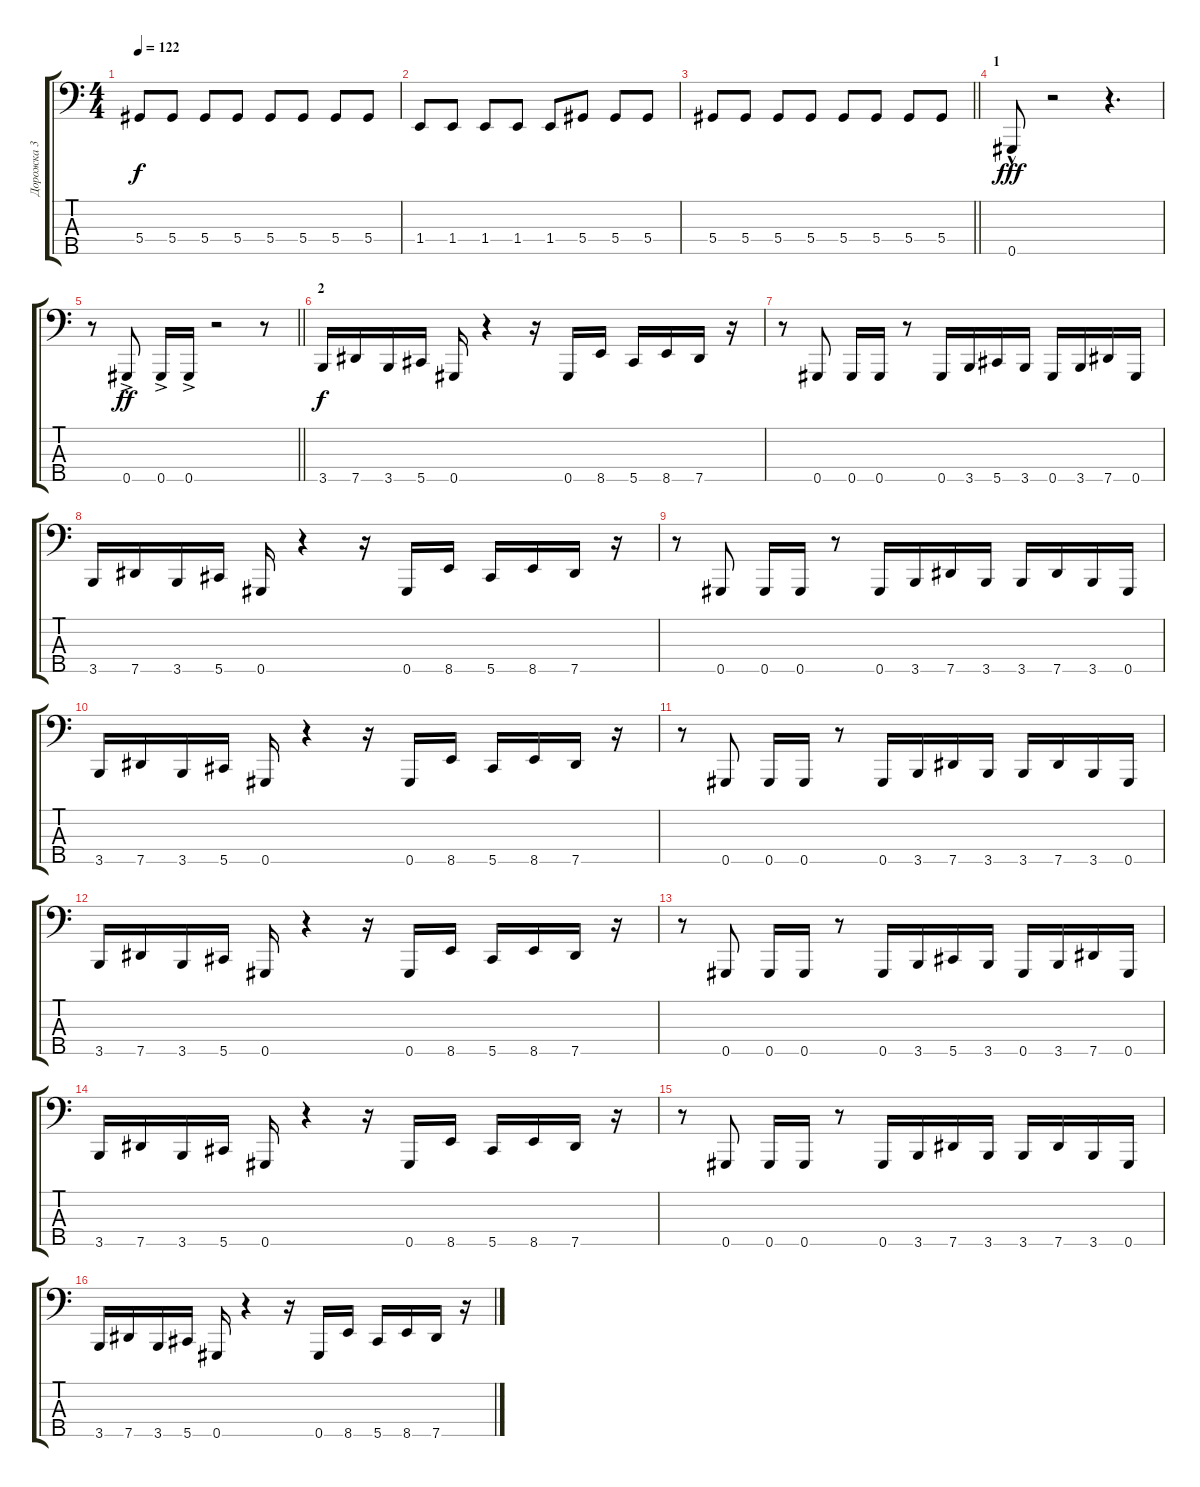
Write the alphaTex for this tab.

\track ("Дорожка 3" "Дорожка 3") {instrument electricbasspick}
\staff {score tabs}
\tuning (Gb2 Db2 Ab1 Eb1 Ab0) {hide}
\ts (4 4)
\tempo 122
\clef f4
\ks c
5.4.8{dy f} 5.4.8 5.4.8 5.4.8 5.4.8 5.4.8 5.4.8 5.4.8 |
1.4.8 1.4.8 1.4.8 1.4.8 1.4.8 5.4.8 5.4.8 5.4.8 |
\barLineRight lightlight
5.4.8 5.4.8 5.4.8 5.4.8 5.4.8 5.4.8 5.4.8 5.4.8 |
\section ("" "1")
0.5{hac}.8{dy fff} r.2 r.4{d} |
\barLineRight lightlight
r.8{instrument slapbass2} 0.5{ac}.8{dy ff} 0.5{ac}.16 0.5{ac}.16 r.2 r.8{instrument electricbasspick} |
\section ("" "2")
3.5.16{dy f} 7.5.16 3.5.16 5.5.16 0.5.16 r.4 r.16 0.5.16 8.5.16 5.5.16 8.5.16 7.5.16 r.16 |
r.8 0.5.8 0.5.16 0.5.16 r.8 0.5.16 3.5.16 5.5.16 3.5.16 0.5.16 3.5.16 7.5.16 0.5.16 |
3.5.16 7.5.16 3.5.16 5.5.16 0.5.16 r.4 r.16 0.5.16 8.5.16 5.5.16 8.5.16 7.5.16 r.16 |
r.8 0.5.8 0.5.16 0.5.16 r.8 0.5.16 3.5.16 7.5.16 3.5.16 3.5.16 7.5.16 3.5.16 0.5.16 |
3.5.16 7.5.16 3.5.16 5.5.16 0.5.16 r.4 r.16 0.5.16 8.5.16 5.5.16 8.5.16 7.5.16 r.16 |
r.8 0.5.8 0.5.16 0.5.16 r.8 0.5.16 3.5.16 7.5.16 3.5.16 3.5.16 7.5.16 3.5.16 0.5.16 |
3.5.16 7.5.16 3.5.16 5.5.16 0.5.16 r.4 r.16 0.5.16 8.5.16 5.5.16 8.5.16 7.5.16 r.16 |
r.8 0.5.8 0.5.16 0.5.16 r.8 0.5.16 3.5.16 5.5.16 3.5.16 0.5.16 3.5.16 7.5.16 0.5.16 |
3.5.16 7.5.16 3.5.16 5.5.16 0.5.16 r.4 r.16 0.5.16 8.5.16 5.5.16 8.5.16 7.5.16 r.16 |
r.8 0.5.8 0.5.16 0.5.16 r.8 0.5.16 3.5.16 7.5.16 3.5.16 3.5.16 7.5.16 3.5.16 0.5.16 |
3.5.16 7.5.16 3.5.16 5.5.16 0.5.16 r.4 r.16 0.5.16 8.5.16 5.5.16 8.5.16 7.5.16 r.16
